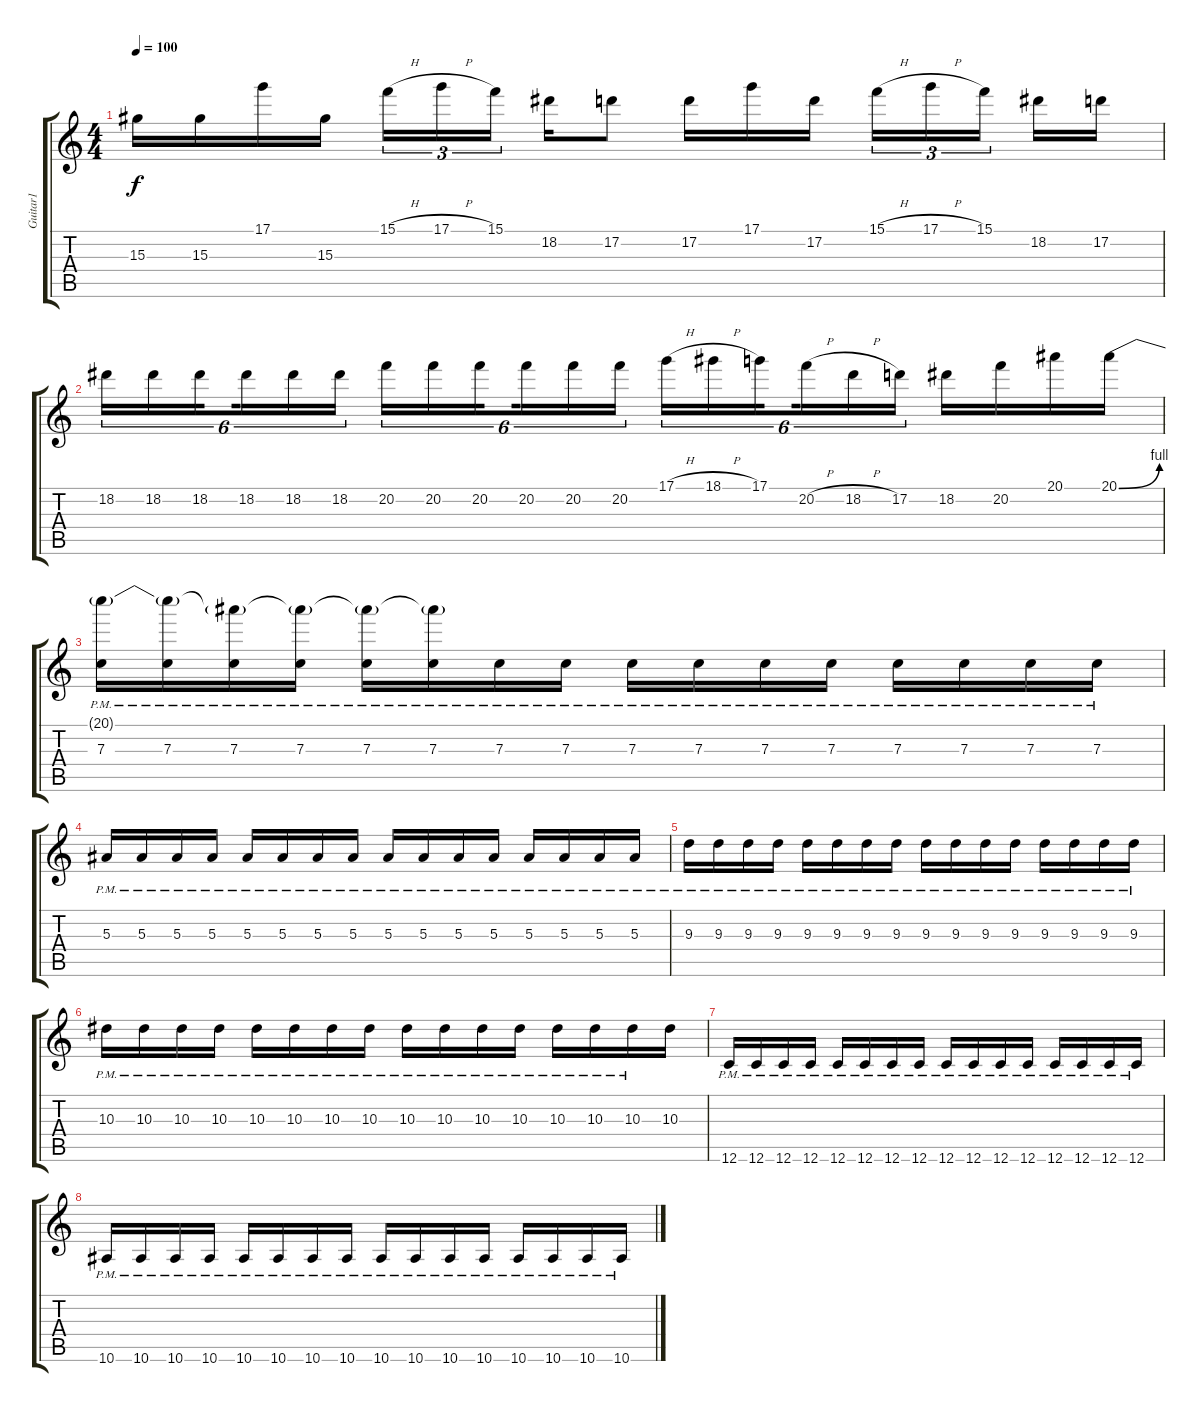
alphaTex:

\track ("Guitar1" "Guitar1") {instrument distortionguitar}
\staff {score tabs}
\tuning (D4 A3 F3 C3 G2 C2) {hide}
\ts (4 4)
\tempo 100
\clef g2
\ks c
15.3.16{dy f} 15.3.16 17.1.16 15.3.16 15.1{h}.16{tu (3 2)} 17.1{h}.16{tu (3 2)} 15.1.16{tu (3 2) beam splitsecondary} 18.2.16 17.2.8 17.2.16 17.1.16 17.2.16 15.1{h}.16{tu (3 2)} 17.1{h}.16{tu (3 2)} 15.1.16{tu (3 2) beam splitsecondary} 18.2.16 17.2.16 |
18.2.16{tu (6 4)} 18.2.16{tu (6 4)} 18.2.16{tu (6 4) beam splitsecondary} 18.2.16{tu (6 4)} 18.2.16{tu (6 4)} 18.2.16{tu (6 4)} 20.2.16{tu (6 4)} 20.2.16{tu (6 4)} 20.2.16{tu (6 4) beam splitsecondary} 20.2.16{tu (6 4)} 20.2.16{tu (6 4)} 20.2.16{tu (6 4)} 17.1{h}.16{tu (6 4)} 18.1{h}.16{tu (6 4)} 17.1.16{tu (6 4) beam splitsecondary} 20.2{h}.16{tu (6 4)} 18.2{h}.16{tu (6 4)} 17.2.16{tu (6 4)} 18.2.16 20.2.16 20.1.16 20.1{be (bend 0 0 60 4)}.16 |
(20.1{t} 7.3{pm}).16 (20.1{t} 7.3{pm}).16 (20.1{t} 7.3{pm}).16 (20.1{t} 7.3{pm}).16 (20.1{t} 7.3{pm}).16 (20.1{t} 7.3{pm}).16 7.3{pm}.16 7.3{pm}.16 7.3{pm}.16 7.3{pm}.16 7.3{pm}.16 7.3{pm}.16 7.3{pm}.16 7.3{pm}.16 7.3{pm}.16 7.3{pm}.16 |
5.3{pm}.16 5.3{pm}.16 5.3{pm}.16 5.3{pm}.16 5.3{pm}.16 5.3{pm}.16 5.3{pm}.16 5.3{pm}.16 5.3{pm}.16 5.3{pm}.16 5.3{pm}.16 5.3{pm}.16 5.3{pm}.16 5.3{pm}.16 5.3{pm}.16 5.3{pm}.16 |
9.3{pm}.16 9.3{pm}.16 9.3{pm}.16 9.3{pm}.16 9.3{pm}.16 9.3{pm}.16 9.3{pm}.16 9.3{pm}.16 9.3{pm}.16 9.3{pm}.16 9.3{pm}.16 9.3{pm}.16 9.3{pm}.16 9.3{pm}.16 9.3{pm}.16 9.3{pm}.16 |
10.3{pm}.16 10.3{pm}.16 10.3{pm}.16 10.3{pm}.16 10.3{pm}.16 10.3{pm}.16 10.3{pm}.16 10.3{pm}.16 10.3{pm}.16 10.3{pm}.16 10.3{pm}.16 10.3{pm}.16 10.3{pm}.16 10.3{pm}.16 10.3{pm}.16 10.3.16 |
12.6{pm}.16 12.6{pm}.16 12.6{pm}.16 12.6{pm}.16 12.6{pm}.16 12.6{pm}.16 12.6{pm}.16 12.6{pm}.16 12.6{pm}.16 12.6{pm}.16 12.6{pm}.16 12.6{pm}.16 12.6{pm}.16 12.6{pm}.16 12.6{pm}.16 12.6{pm}.16 |
10.6{pm}.16 10.6{pm}.16 10.6{pm}.16 10.6{pm}.16 10.6{pm}.16 10.6{pm}.16 10.6{pm}.16 10.6{pm}.16 10.6{pm}.16 10.6{pm}.16 10.6{pm}.16 10.6{pm}.16 10.6{pm}.16 10.6{pm}.16 10.6{pm}.16 10.6{pm}.16
